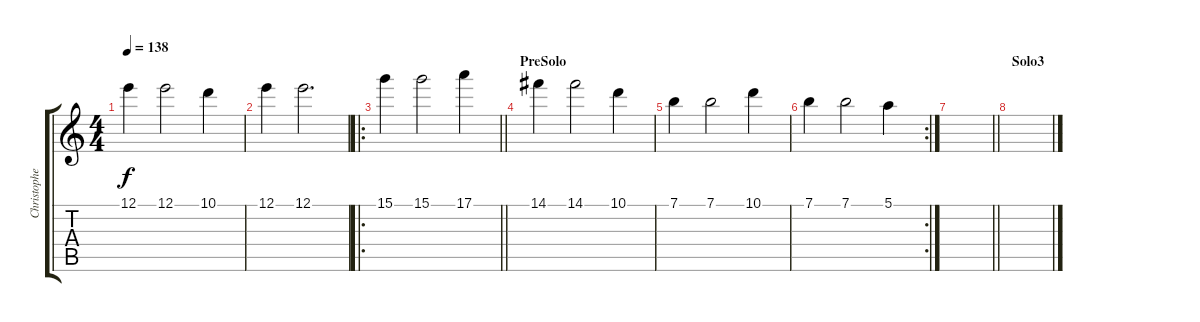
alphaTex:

\track ("Christopher" "Christophe") {instrument overdrivenguitar}
\staff {score tabs}
\tuning (E4 B3 G3 D3 A2 E2) {hide}
\ts (4 4)
\tempo 138
\clef g2
\ks c
12.1.4{dy f} 12.1.2 10.1.4 |
12.1.4 12.1.2{d} |
\ro
\barLineRight lightlight
15.1.4 15.1.2 17.1.4 |
\section ("" "PreSolo")
14.1.4 14.1.2 10.1.4 |
7.1.4 7.1.2 10.1.4 |
\rc 2
7.1.4 7.1.2 5.1.4 |
\barLineRight lightlight
|
\section ("" "Solo3")
